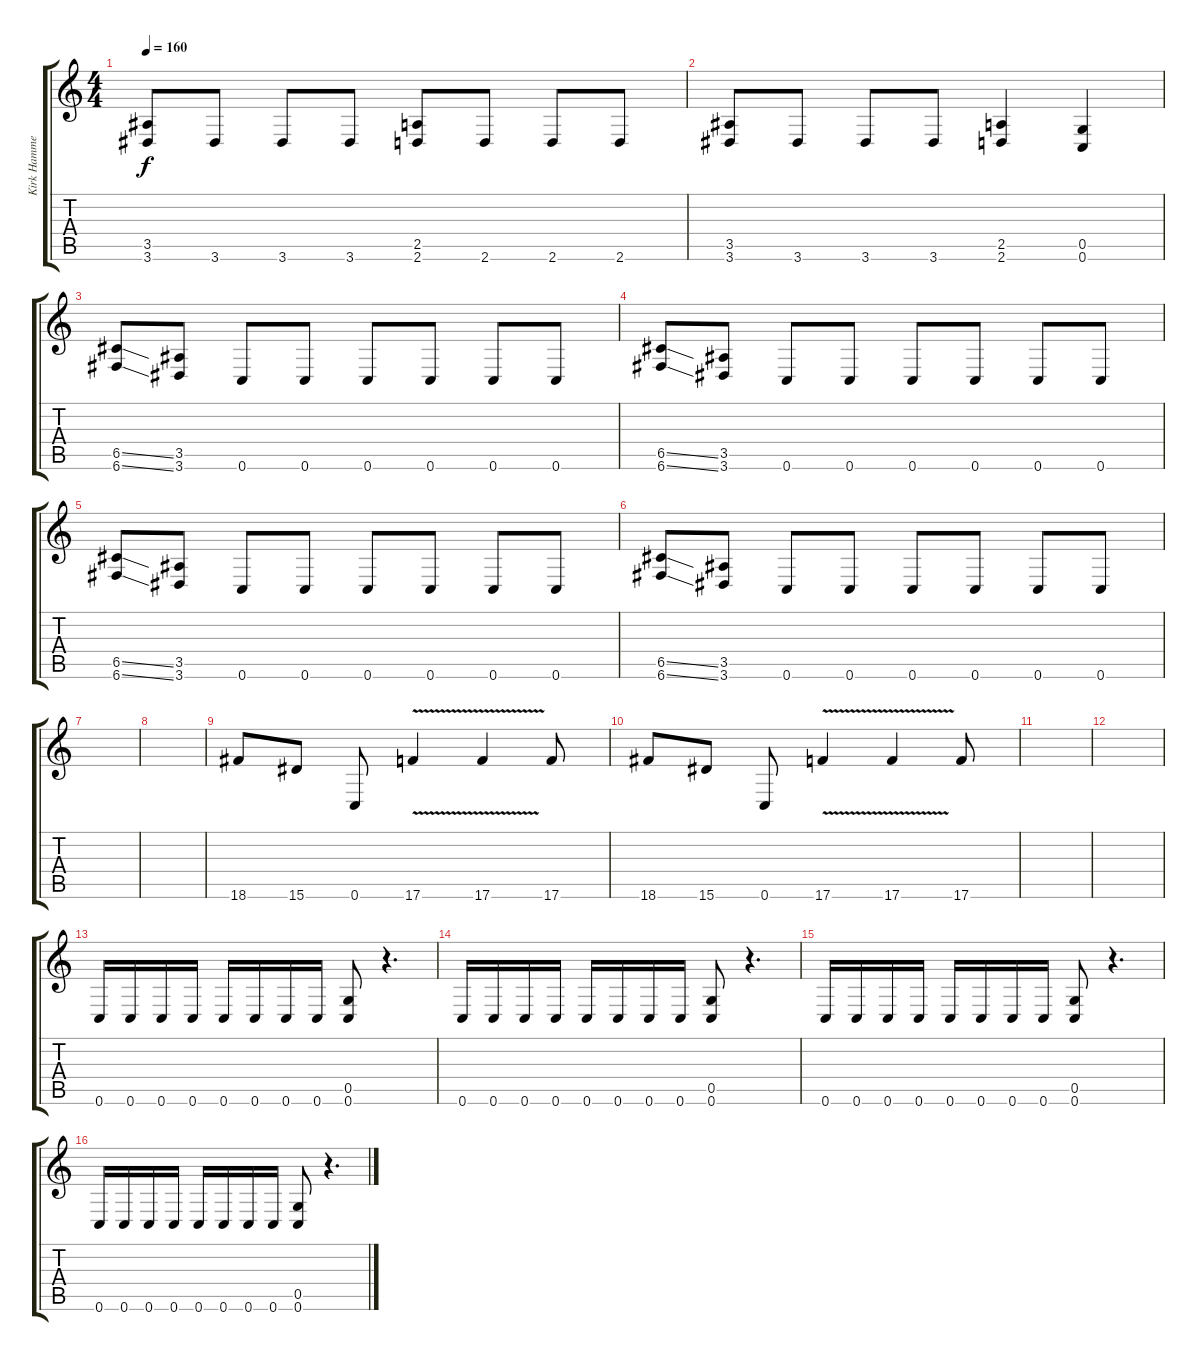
\track ("Kirk Hammet" "Kirk Hamme") {instrument overdrivenguitar}
\staff {score tabs}
\tuning (D4 A3 F3 C3 G2 C2) {hide}
\ts (4 4)
\tempo 160
\clef g2
\ks c
(3.5 3.6).8{dy f} 3.6.8 3.6.8 3.6.8 (2.5 2.6).8 2.6.8 2.6.8 2.6.8 |
(3.5 3.6).8 3.6.8 3.6.8 3.6.8 (2.5 2.6).4 (0.5 0.6).4 |
(6.5{ss} 6.6{ss}).8 (3.5 3.6).8 0.6.8 0.6.8 0.6.8 0.6.8 0.6.8 0.6.8 |
(6.5{ss} 6.6{ss}).8 (3.5 3.6).8 0.6.8 0.6.8 0.6.8 0.6.8 0.6.8 0.6.8 |
(6.5{ss} 6.6{ss}).8 (3.5 3.6).8 0.6.8 0.6.8 0.6.8 0.6.8 0.6.8 0.6.8 |
(6.5{ss} 6.6{ss}).8 (3.5 3.6).8 0.6.8 0.6.8 0.6.8 0.6.8 0.6.8 0.6.8 |
|
|
18.6.8 15.6.8 0.6.8 17.6{v}.4 17.6{v}.4 17.6.8 |
18.6.8 15.6.8 0.6.8 17.6{v}.4 17.6{v}.4 17.6.8 |
|
|
0.6.16 0.6.16 0.6.16 0.6.16 0.6.16 0.6.16 0.6.16 0.6.16 (0.5 0.6).8 r.4{d} |
0.6.16 0.6.16 0.6.16 0.6.16 0.6.16 0.6.16 0.6.16 0.6.16 (0.5 0.6).8 r.4{d} |
0.6.16 0.6.16 0.6.16 0.6.16 0.6.16 0.6.16 0.6.16 0.6.16 (0.5 0.6).8 r.4{d} |
0.6.16 0.6.16 0.6.16 0.6.16 0.6.16 0.6.16 0.6.16 0.6.16 (0.5 0.6).8 r.4{d}
